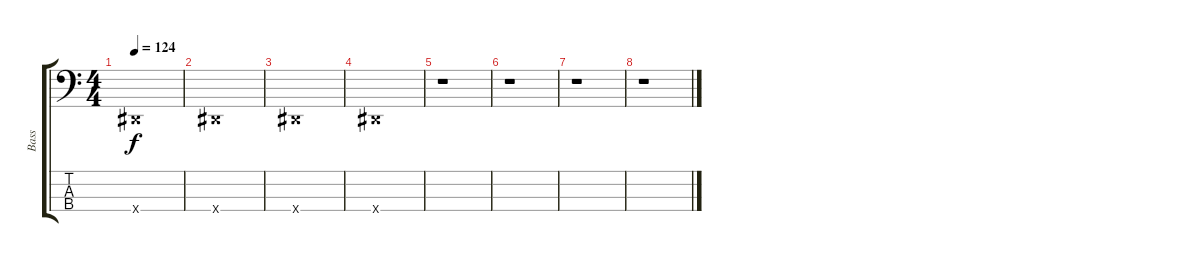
\track ("Bass" "Bass") {instrument acousticbass}
\staff {score tabs}
\tuning (G2 D2 A1 E1) {hide}
\ts (4 4)
\tempo 124
\clef f4
\ks c
-1.4{x}.1{dy f} |
-1.4{x}.1 |
-1.4{x}.1 |
-1.4{x}.1 |
r.1 |
r.1 |
r.1 |
r.1
